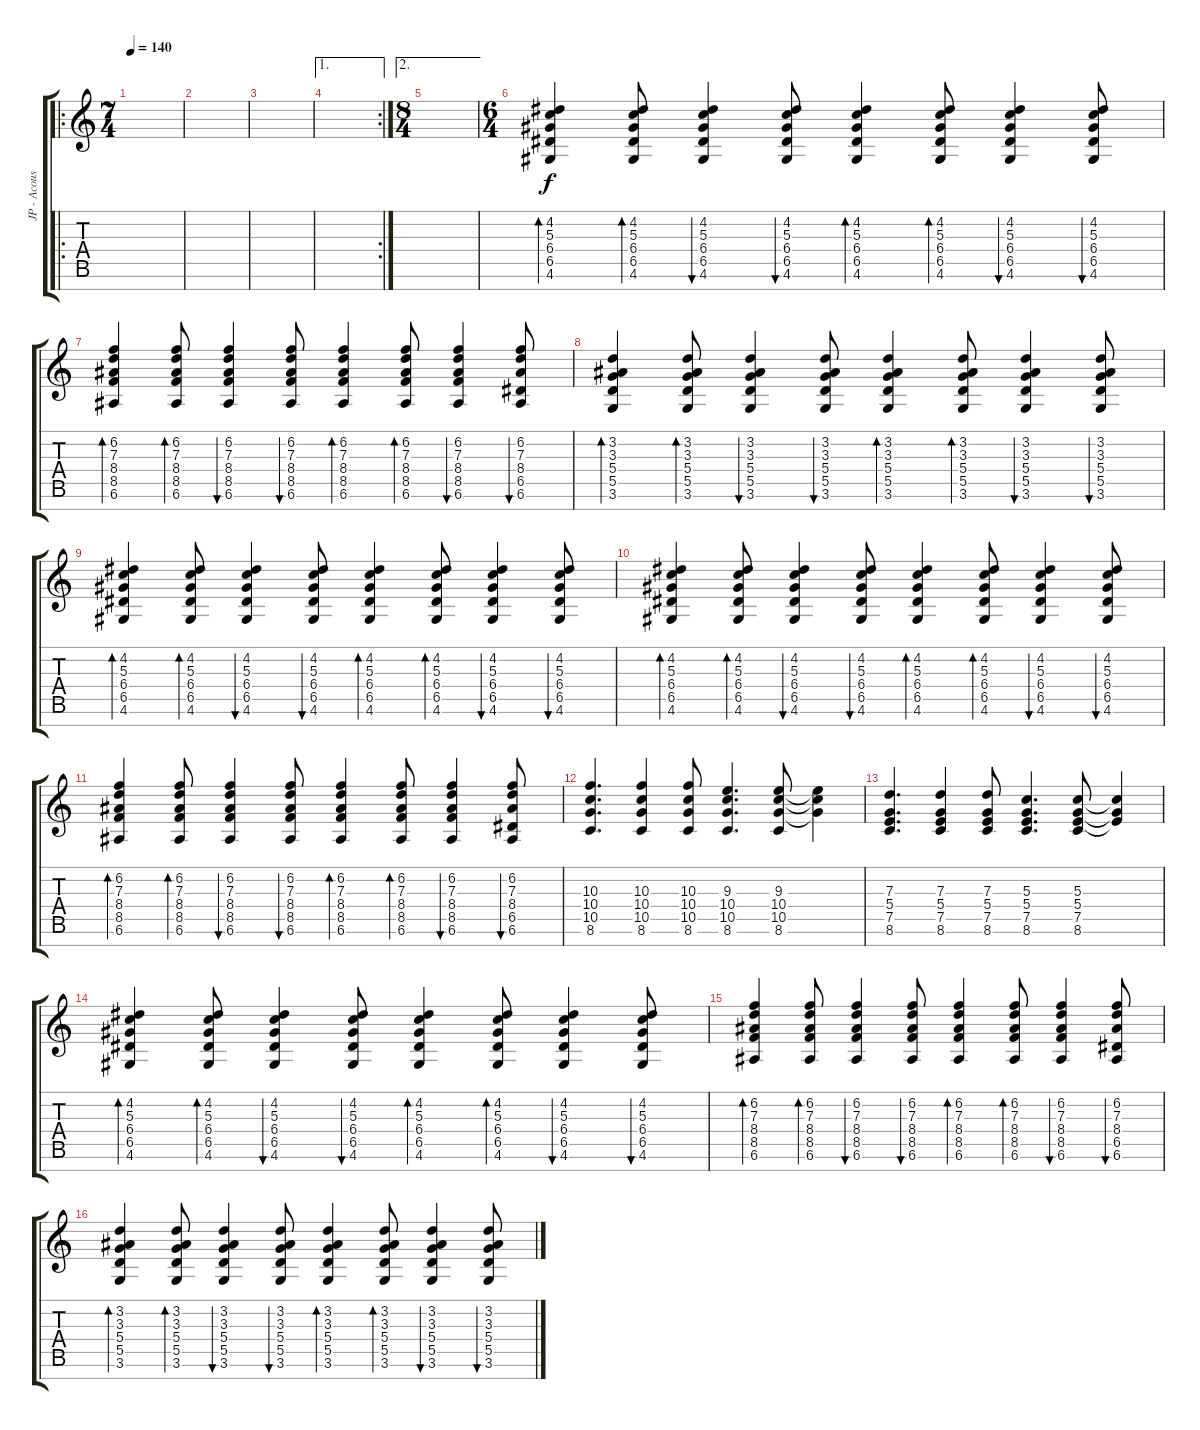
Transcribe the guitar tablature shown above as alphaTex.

\track ("JP - Acoustic" "JP - Acous") {instrument acousticguitarsteel}
\staff {score tabs}
\tuning (E4 B3 G3 D3 A2 E2 B1) {hide}
\ro
\ts (7 4)
\tempo 140
\clef g2
\ks c
|
|
|
\ae 1
\rc 2
|
\ae 2
\ts (8 4)
|
\ts (6 4)
(4.2 5.3 6.4 6.5 4.6).4{bd 120} (4.2 5.3 6.4 6.5 4.6).8{bd 120} (4.2 5.3 6.4 6.5 4.6).4{bu 120} (4.2 5.3 6.4 6.5 4.6).8{bu 120} (4.2 5.3 6.4 6.5 4.6).4{bd 120} (4.2 5.3 6.4 6.5 4.6).8{bd 120} (4.2 5.3 6.4 6.5 4.6).4{bu 120} (4.2 5.3 6.4 6.5 4.6).8{bu 120} |
(6.2 7.3 8.4 8.5 6.6).4{bd 120} (6.2 7.3 8.4 8.5 6.6).8{bd 120} (6.2 7.3 8.4 8.5 6.6).4{bu 120} (6.2 7.3 8.4 8.5 6.6).8{bu 120} (6.2 7.3 8.4 8.5 6.6).4{bd 120} (6.2 7.3 8.4 8.5 6.6).8{bd 120} (6.2 7.3 8.4 8.5 6.6).4{bu 120} (6.2 7.3 8.4 6.5 6.6).8{bu 120} |
(3.2 3.3 5.4 5.5 3.6).4{bd 120} (3.2 3.3 5.4 5.5 3.6).8{bd 120} (3.2 3.3 5.4 5.5 3.6).4{bu 120} (3.2 3.3 5.4 5.5 3.6).8{bu 120} (3.2 3.3 5.4 5.5 3.6).4{bd 120} (3.2 3.3 5.4 5.5 3.6).8{bd 120} (3.2 3.3 5.4 5.5 3.6).4{bu 120} (3.2 3.3 5.4 5.5 3.6).8{bu 120} |
(4.2 5.3 6.4 6.5 4.6).4{bd 120} (4.2 5.3 6.4 6.5 4.6).8{bd 120} (4.2 5.3 6.4 6.5 4.6).4{bu 120} (4.2 5.3 6.4 6.5 4.6).8{bu 120} (4.2 5.3 6.4 6.5 4.6).4{bd 120} (4.2 5.3 6.4 6.5 4.6).8{bd 120} (4.2 5.3 6.4 6.5 4.6).4{bu 120} (4.2 5.3 6.4 6.5 4.6).8{bu 120} |
(4.2 5.3 6.4 6.5 4.6).4{bd 120} (4.2 5.3 6.4 6.5 4.6).8{bd 120} (4.2 5.3 6.4 6.5 4.6).4{bu 120} (4.2 5.3 6.4 6.5 4.6).8{bu 120} (4.2 5.3 6.4 6.5 4.6).4{bd 120} (4.2 5.3 6.4 6.5 4.6).8{bd 120} (4.2 5.3 6.4 6.5 4.6).4{bu 120} (4.2 5.3 6.4 6.5 4.6).8{bu 120} |
(6.2 7.3 8.4 8.5 6.6).4{bd 120} (6.2 7.3 8.4 8.5 6.6).8{bd 120} (6.2 7.3 8.4 8.5 6.6).4{bu 120} (6.2 7.3 8.4 8.5 6.6).8{bu 120} (6.2 7.3 8.4 8.5 6.6).4{bd 120} (6.2 7.3 8.4 8.5 6.6).8{bd 120} (6.2 7.3 8.4 8.5 6.6).4{bu 120} (6.2 7.3 8.4 6.5 6.6).8{bu 120} |
(10.3 10.4 10.5 8.6).4{d} (10.3 10.4 10.5 8.6).4 (10.3 10.4 10.5 8.6).8 (9.3 10.4 10.5 8.6).4{d} (9.3 10.4 10.5 8.6).8 (9.3{t} 10.4{t} 10.5{t}).4 |
(7.3 5.4 7.5 8.6).4{d} (7.3 5.4 7.5 8.6).4 (7.3 5.4 7.5 8.6).8 (5.3 5.4 7.5 8.6).4{d} (5.3 5.4 7.5 8.6).8 (5.3{t} 5.4{t} 7.5{t}).4 |
(4.2 5.3 6.4 6.5 4.6).4{bd 120} (4.2 5.3 6.4 6.5 4.6).8{bd 120} (4.2 5.3 6.4 6.5 4.6).4{bu 120} (4.2 5.3 6.4 6.5 4.6).8{bu 120} (4.2 5.3 6.4 6.5 4.6).4{bd 120} (4.2 5.3 6.4 6.5 4.6).8{bd 120} (4.2 5.3 6.4 6.5 4.6).4{bu 120} (4.2 5.3 6.4 6.5 4.6).8{bu 120} |
(6.2 7.3 8.4 8.5 6.6).4{bd 120} (6.2 7.3 8.4 8.5 6.6).8{bd 120} (6.2 7.3 8.4 8.5 6.6).4{bu 120} (6.2 7.3 8.4 8.5 6.6).8{bu 120} (6.2 7.3 8.4 8.5 6.6).4{bd 120} (6.2 7.3 8.4 8.5 6.6).8{bd 120} (6.2 7.3 8.4 8.5 6.6).4{bu 120} (6.2 7.3 8.4 6.5 6.6).8{bu 120} |
(3.2 3.3 5.4 5.5 3.6).4{bd 120} (3.2 3.3 5.4 5.5 3.6).8{bd 120} (3.2 3.3 5.4 5.5 3.6).4{bu 120} (3.2 3.3 5.4 5.5 3.6).8{bu 120} (3.2 3.3 5.4 5.5 3.6).4{bd 120} (3.2 3.3 5.4 5.5 3.6).8{bd 120} (3.2 3.3 5.4 5.5 3.6).4{bu 120} (3.2 3.3 5.4 5.5 3.6).8{bu 120}
